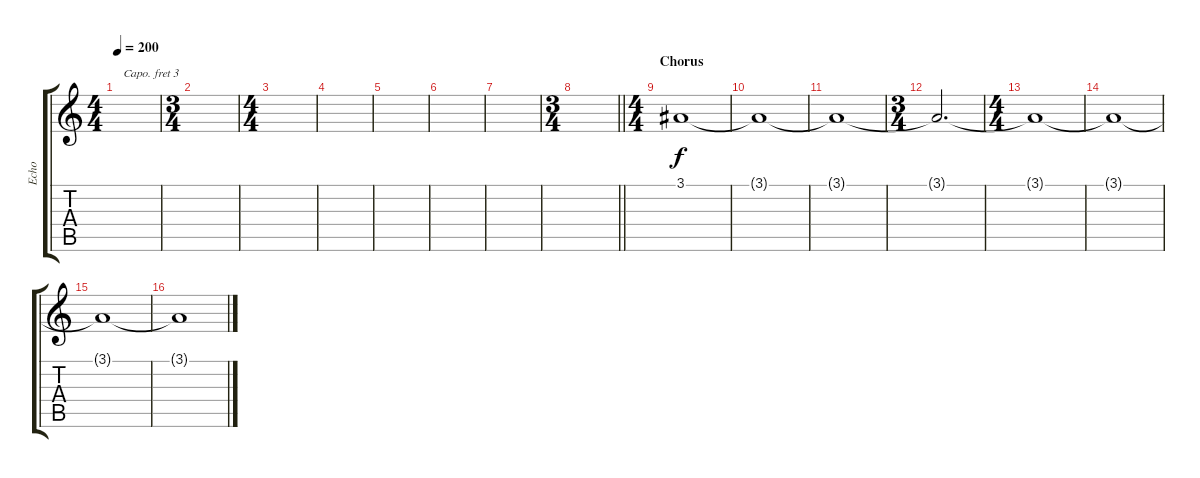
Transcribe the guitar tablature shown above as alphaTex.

\track ("Echo" "Echo") {instrument fx7echoes}
\staff {score tabs}
\capo 3
\tuning (E4 B3 G3 D3 A2 E2) {hide}
\ts (4 4)
\tempo 200
\clef g2
\ks c
|
\ts (3 4)
|
\ts (4 4)
|
|
|
|
|
\ts (3 4)
\barLineRight lightlight
|
\ts (4 4)
\section ("" "Chorus")
3.1.1 |
3.1{t}.1 |
3.1{t}.1 |
\ts (3 4)
3.1{t}.2{d} |
\ts (4 4)
3.1{t}.1 |
3.1{t}.1 |
3.1{t}.1 |
3.1{t}.1
